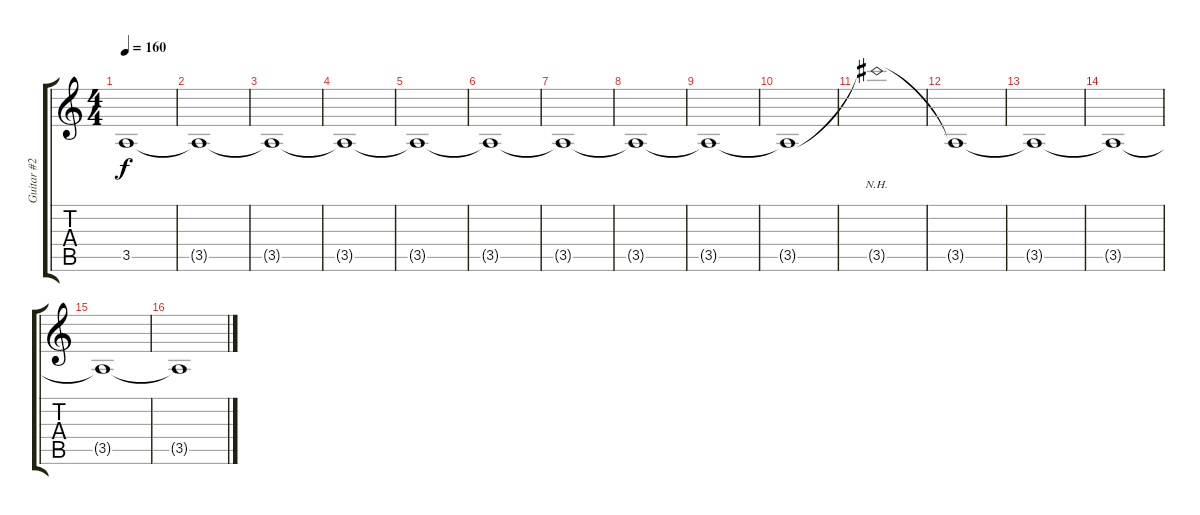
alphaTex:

\track ("Guitar #2" "Guitar #2") {instrument distortionguitar}
\staff {score tabs}
\tuning (Db4 Ab3 E3 B2 Gb2 B1) {hide}
\ts (4 4)
\tempo 160
\clef g2
\ks c
3.5{t}.1{dy f} |
3.5{t}.1 |
3.5{t}.1 |
3.5{t}.1 |
3.5{t}.1 |
3.5{t}.1 |
3.5{t}.1 |
3.5{t}.1 |
3.5{t}.1 |
3.5{t}.1 |
3.5{nh t}.1 |
3.5{t}.1 |
3.5{t}.1 |
3.5{t}.1 |
3.5{t}.1 |
3.5{t}.1
